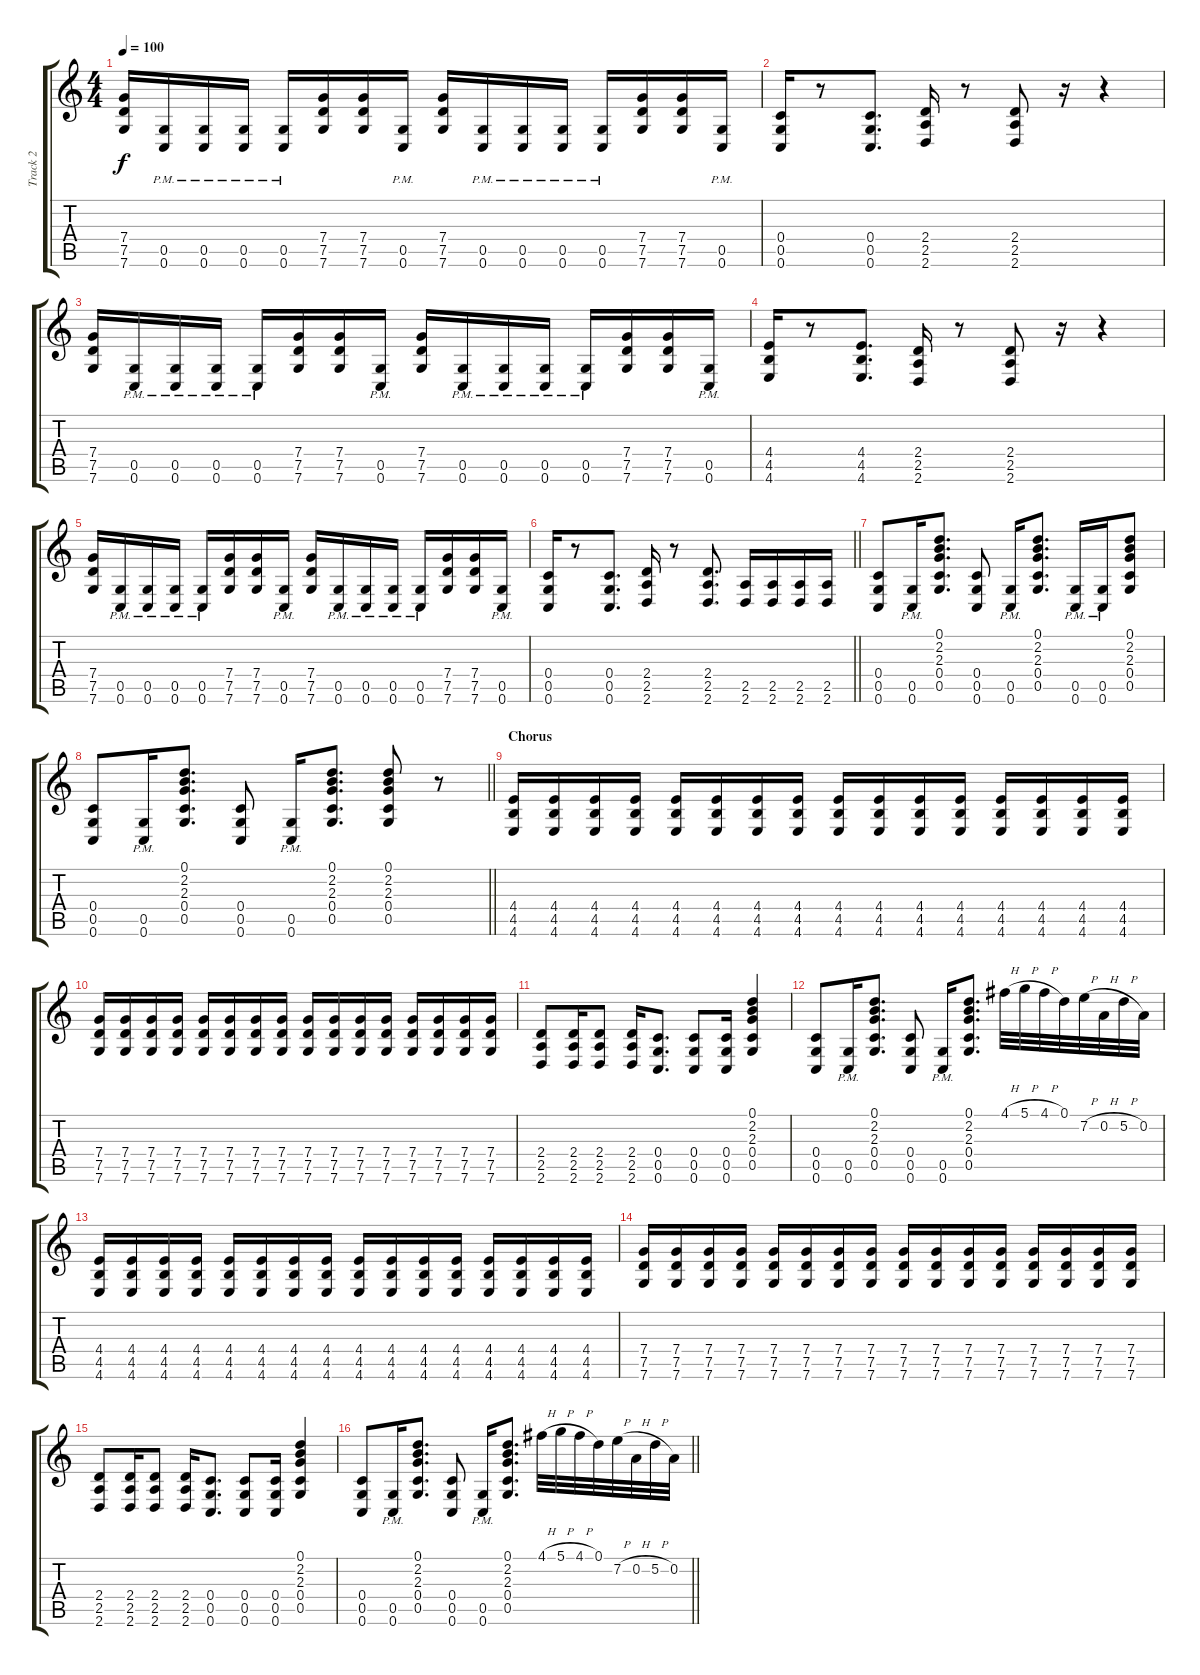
\track ("Track 2" "Track 2") {instrument distortionguitar}
\staff {score tabs}
\tuning (D4 A3 F3 C3 G2 C2) {hide}
\ts (4 4)
\tempo 100
\clef g2
\ks c
(7.4 7.5 7.6).16{dy f} (0.5{pm} 0.6{pm}).16 (0.5{pm} 0.6{pm}).16 (0.5{pm} 0.6{pm}).16 (0.5{pm} 0.6{pm}).16 (7.4 7.5 7.6).16 (7.4 7.5 7.6).16 (0.5{pm} 0.6{pm}).16 (7.4 7.5 7.6).16 (0.5{pm} 0.6{pm}).16 (0.5{pm} 0.6{pm}).16 (0.5{pm} 0.6{pm}).16 (0.5{pm} 0.6{pm}).16 (7.4 7.5 7.6).16 (7.4 7.5 7.6).16 (0.5{pm} 0.6{pm}).16 |
(0.4 0.5 0.6).16 r.8 (0.4 0.5 0.6).8{d} (2.4 2.5 2.6).16 r.8 (2.4 2.5 2.6).8 r.16 r.4 |
(7.4 7.5 7.6).16 (0.5{pm} 0.6{pm}).16 (0.5{pm} 0.6{pm}).16 (0.5{pm} 0.6{pm}).16 (0.5{pm} 0.6{pm}).16 (7.4 7.5 7.6).16 (7.4 7.5 7.6).16 (0.5{pm} 0.6{pm}).16 (7.4 7.5 7.6).16 (0.5{pm} 0.6{pm}).16 (0.5{pm} 0.6{pm}).16 (0.5{pm} 0.6{pm}).16 (0.5{pm} 0.6{pm}).16 (7.4 7.5 7.6).16 (7.4 7.5 7.6).16 (0.5{pm} 0.6{pm}).16 |
(4.4 4.5 4.6).16 r.8 (4.4 4.5 4.6).8{d} (2.4 2.5 2.6).16 r.8 (2.4 2.5 2.6).8 r.16 r.4 |
(7.4 7.5 7.6).16 (0.5{pm} 0.6{pm}).16 (0.5{pm} 0.6{pm}).16 (0.5{pm} 0.6{pm}).16 (0.5{pm} 0.6{pm}).16 (7.4 7.5 7.6).16 (7.4 7.5 7.6).16 (0.5{pm} 0.6{pm}).16 (7.4 7.5 7.6).16 (0.5{pm} 0.6{pm}).16 (0.5{pm} 0.6{pm}).16 (0.5{pm} 0.6{pm}).16 (0.5{pm} 0.6{pm}).16 (7.4 7.5 7.6).16 (7.4 7.5 7.6).16 (0.5{pm} 0.6{pm}).16 |
\barLineRight lightlight
(0.4 0.5 0.6).16 r.8 (0.4 0.5 0.6).8{d} (2.4 2.5 2.6).16 r.8 (2.4 2.5 2.6).8{d} (2.5 2.6).16 (2.5 2.6).16 (2.5 2.6).16 (2.5 2.6).16 |
(0.4 0.5 0.6).8 (0.5{pm} 0.6{pm}).16 (0.1 2.2 2.3 0.4 0.5).8{d} (0.4 0.5 0.6).8 (0.5{pm} 0.6{pm}).16 (0.1 2.2 2.3 0.4 0.5).8{d} (0.5{pm} 0.6{pm}).16 (0.5{pm} 0.6{pm}).16 (0.1 2.2 2.3 0.4 0.5).8 |
\barLineRight lightlight
(0.4 0.5 0.6).8 (0.5{pm} 0.6{pm}).16 (0.1 2.2 2.3 0.4 0.5).8{d} (0.4 0.5 0.6).8 (0.5{pm} 0.6{pm}).16 (0.1 2.2 2.3 0.4 0.5).8{d} (0.1 2.2 2.3 0.4 0.5).8 r.8 |
\section ("" "Chorus")
(4.4 4.5 4.6).16 (4.4 4.5 4.6).16 (4.4 4.5 4.6).16 (4.4 4.5 4.6).16 (4.4 4.5 4.6).16 (4.4 4.5 4.6).16 (4.4 4.5 4.6).16 (4.4 4.5 4.6).16 (4.4 4.5 4.6).16 (4.4 4.5 4.6).16 (4.4 4.5 4.6).16 (4.4 4.5 4.6).16 (4.4 4.5 4.6).16 (4.4 4.5 4.6).16 (4.4 4.5 4.6).16 (4.4 4.5 4.6).16 |
(7.4 7.5 7.6).16 (7.4 7.5 7.6).16 (7.4 7.5 7.6).16 (7.4 7.5 7.6).16 (7.4 7.5 7.6).16 (7.4 7.5 7.6).16 (7.4 7.5 7.6).16 (7.4 7.5 7.6).16 (7.4 7.5 7.6).16 (7.4 7.5 7.6).16 (7.4 7.5 7.6).16 (7.4 7.5 7.6).16 (7.4 7.5 7.6).16 (7.4 7.5 7.6).16 (7.4 7.5 7.6).16 (7.4 7.5 7.6).16 |
(2.4 2.5 2.6).8 (2.4 2.5 2.6).16 (2.4 2.5 2.6).8 (2.4 2.5 2.6).16 (0.4 0.5 0.6).8{d} (0.4 0.5 0.6).8 (0.4 0.5 0.6).16 (0.1 2.2 2.3 0.4 0.5).4 |
(0.4 0.5 0.6).8 (0.5{pm} 0.6{pm}).16 (0.1 2.2 2.3 0.4 0.5).8{d} (0.4 0.5 0.6).8 (0.5{pm} 0.6{pm}).16 (0.1 2.2 2.3 0.4 0.5).8{d} 4.1{h}.32 5.1{h}.32 4.1{h}.32 0.1.32 7.2{h}.32 0.2{h}.32 5.2{h}.32 0.2.32 |
(4.4 4.5 4.6).16 (4.4 4.5 4.6).16 (4.4 4.5 4.6).16 (4.4 4.5 4.6).16 (4.4 4.5 4.6).16 (4.4 4.5 4.6).16 (4.4 4.5 4.6).16 (4.4 4.5 4.6).16 (4.4 4.5 4.6).16 (4.4 4.5 4.6).16 (4.4 4.5 4.6).16 (4.4 4.5 4.6).16 (4.4 4.5 4.6).16 (4.4 4.5 4.6).16 (4.4 4.5 4.6).16 (4.4 4.5 4.6).16 |
(7.4 7.5 7.6).16 (7.4 7.5 7.6).16 (7.4 7.5 7.6).16 (7.4 7.5 7.6).16 (7.4 7.5 7.6).16 (7.4 7.5 7.6).16 (7.4 7.5 7.6).16 (7.4 7.5 7.6).16 (7.4 7.5 7.6).16 (7.4 7.5 7.6).16 (7.4 7.5 7.6).16 (7.4 7.5 7.6).16 (7.4 7.5 7.6).16 (7.4 7.5 7.6).16 (7.4 7.5 7.6).16 (7.4 7.5 7.6).16 |
(2.4 2.5 2.6).8 (2.4 2.5 2.6).16 (2.4 2.5 2.6).8 (2.4 2.5 2.6).16 (0.4 0.5 0.6).8{d} (0.4 0.5 0.6).8 (0.4 0.5 0.6).16 (0.1 2.2 2.3 0.4 0.5).4 |
\barLineRight lightlight
(0.4 0.5 0.6).8 (0.5{pm} 0.6{pm}).16 (0.1 2.2 2.3 0.4 0.5).8{d} (0.4 0.5 0.6).8 (0.5{pm} 0.6{pm}).16 (0.1 2.2 2.3 0.4 0.5).8{d} 4.1{h}.32 5.1{h}.32 4.1{h}.32 0.1.32 7.2{h}.32 0.2{h}.32 5.2{h}.32 0.2.32
